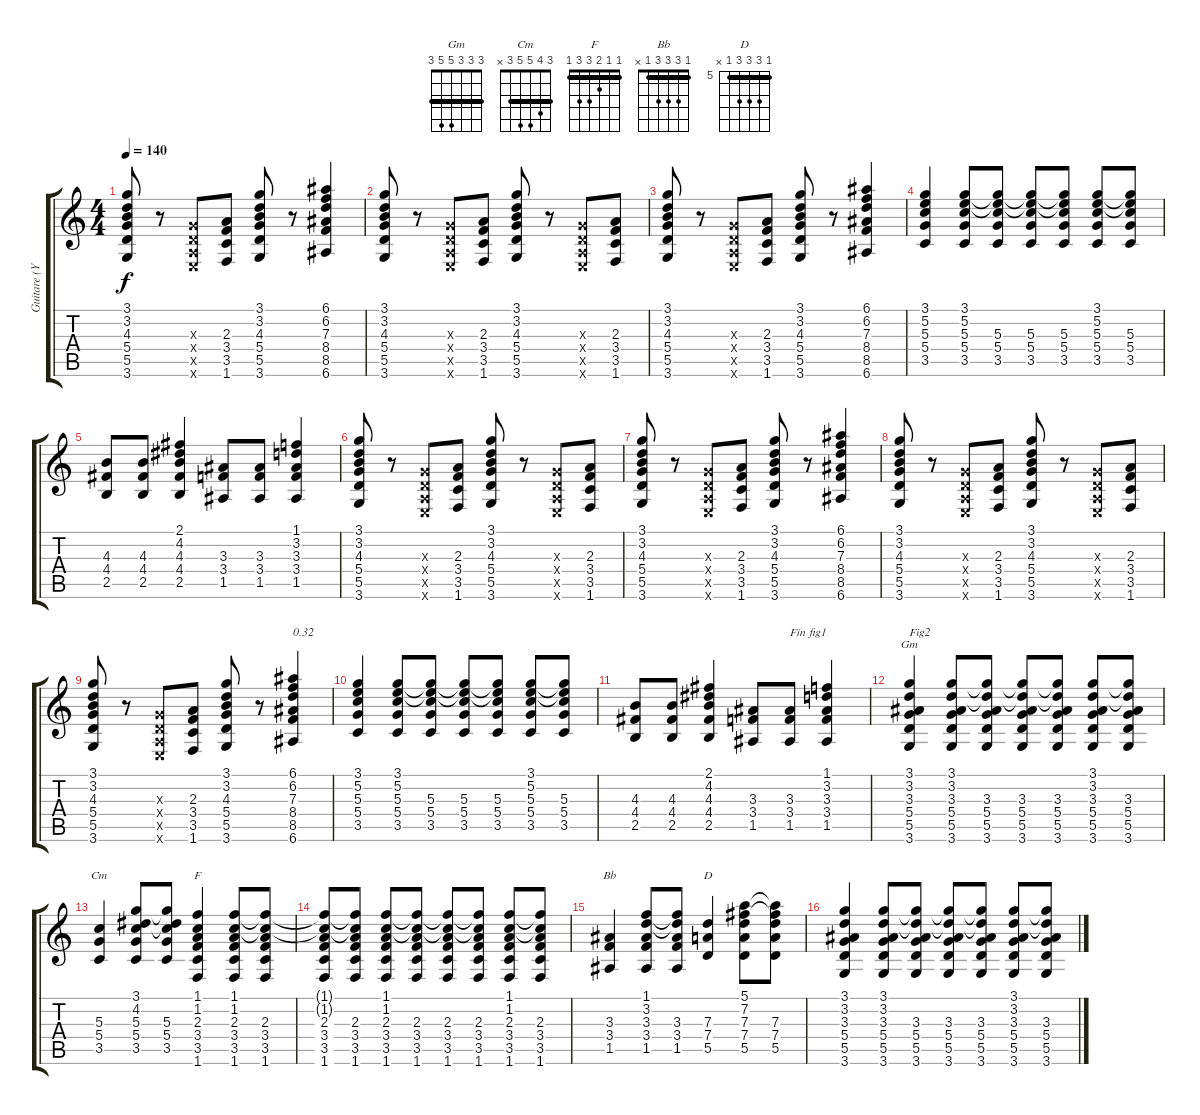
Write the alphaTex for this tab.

\track ("Guitare (YouTube)" "Guitare (Y") {instrument acousticguitarnylon}
\staff {score tabs}
\tuning (E4 B3 G3 D3 A2 E2) {hide}
\chord ("Gm" 3 3 3 5 5 3) {barre 3}
\chord ("Cm" 3 4 5 5 3 x) {barre 3}
\chord ("F" 1 1 2 3 3 1) {barre 1}
\chord ("Bb" 1 3 3 3 1 x) {barre 1}
\chord ("D" 5 7 7 7 5 x) {firstfret 5 barre 5}
\ts (4 4)
\tempo 140
\clef g2
\ks c
(3.1 3.2 4.3 5.4 5.5 3.6).8{dy f} r.8 (0.3{x} 0.4{x} 0.5{x} 0.6{x}).8 (2.3 3.4 3.5 1.6).8 (3.1 3.2 4.3 5.4 5.5 3.6).8 r.8 (6.1 6.2 7.3 8.4 8.5 6.6).4 |
(3.1 3.2 4.3 5.4 5.5 3.6).8 r.8 (0.3{x} 0.4{x} 0.5{x} 0.6{x}).8 (2.3 3.4 3.5 1.6).8 (3.1 3.2 4.3 5.4 5.5 3.6).8 r.8 (0.3{x} 0.4{x} 0.5{x} 0.6{x}).8 (2.3 3.4 3.5 1.6).8 |
(3.1 3.2 4.3 5.4 5.5 3.6).8 r.8 (0.3{x} 0.4{x} 0.5{x} 0.6{x}).8 (2.3 3.4 3.5 1.6).8 (3.1 3.2 4.3 5.4 5.5 3.6).8 r.8 (6.1 6.2 7.3 8.4 8.5 6.6).4 |
(3.1 5.2 5.3 5.4 3.5).4 (3.1 5.2 5.3 5.4 3.5).8 (3.1{t} 5.2{t} 5.3 5.4 3.5).8 (3.1{t} 5.2{t} 5.3 5.4 3.5).8 (3.1{t} 5.2{t} 5.3 5.4 3.5).8 (3.1 5.2 5.3 5.4 3.5).8 (3.1{t} 5.2{t} 5.3 5.4 3.5).8 |
(4.3 4.4 2.5).8 (4.3 4.4 2.5).8 (2.1 4.2 4.3 4.4 2.5).4 (3.3 3.4 1.5).8 (3.3 3.4 1.5).8 (1.1 3.2 3.3 3.4 1.5).4 |
(3.1 3.2 4.3 5.4 5.5 3.6).8 r.8 (0.3{x} 0.4{x} 0.5{x} 0.6{x}).8 (2.3 3.4 3.5 1.6).8 (3.1 3.2 4.3 5.4 5.5 3.6).8 r.8 (0.3{x} 0.4{x} 0.5{x} 0.6{x}).8 (2.3 3.4 3.5 1.6).8 |
(3.1 3.2 4.3 5.4 5.5 3.6).8 r.8 (0.3{x} 0.4{x} 0.5{x} 0.6{x}).8 (2.3 3.4 3.5 1.6).8 (3.1 3.2 4.3 5.4 5.5 3.6).8 r.8 (6.1 6.2 7.3 8.4 8.5 6.6).4 |
(3.1 3.2 4.3 5.4 5.5 3.6).8 r.8 (0.3{x} 0.4{x} 0.5{x} 0.6{x}).8 (2.3 3.4 3.5 1.6).8 (3.1 3.2 4.3 5.4 5.5 3.6).8 r.8 (0.3{x} 0.4{x} 0.5{x} 0.6{x}).8 (2.3 3.4 3.5 1.6).8 |
(3.1 3.2 4.3 5.4 5.5 3.6).8 r.8 (0.3{x} 0.4{x} 0.5{x} 0.6{x}).8 (2.3 3.4 3.5 1.6).8 (3.1 3.2 4.3 5.4 5.5 3.6).8 r.8 (6.1 6.2 7.3 8.4 8.5 6.6).4{txt "0.32"} |
(3.1 5.2 5.3 5.4 3.5).4 (3.1 5.2 5.3 5.4 3.5).8 (3.1{t} 5.2{t} 5.3 5.4 3.5).8 (3.1{t} 5.2{t} 5.3 5.4 3.5).8 (3.1{t} 5.2{t} 5.3 5.4 3.5).8 (3.1 5.2 5.3 5.4 3.5).8 (3.1{t} 5.2{t} 5.3 5.4 3.5).8 |
(4.3 4.4 2.5).8 (4.3 4.4 2.5).8 (2.1 4.2 4.3 4.4 2.5).4 (3.3 3.4 1.5).8 (3.3 3.4 1.5).8{txt "Fin fig1"} (1.1 3.2 3.3 3.4 1.5).4 |
(3.1 3.2 3.3 5.4 5.5 3.6).4{ch "Gm" txt "Fig2"} (3.1 3.2 3.3 5.4 5.5 3.6).8 (3.1{t} 3.2{t} 3.3 5.4 5.5 3.6).8 (3.1{t} 3.2{t} 3.3 5.4 5.5 3.6).8 (3.1{t} 3.2{t} 3.3 5.4 5.5 3.6).8 (3.1 3.2 3.3 5.4 5.5 3.6).8 (3.1{t} 3.2{t} 3.3 5.4 5.5 3.6).8 |
(5.3 5.4 3.5).4{ch "Cm"} (3.1 4.2 5.3 5.4 3.5).8 (3.1{t} 4.2{t} 5.3 5.4 3.5).8 (1.1 1.2 2.3 3.4 3.5 1.6).4{ch "F"} (1.1 1.2 2.3 3.4 3.5 1.6).8 (1.1{t} 1.2{t} 2.3 3.4 3.5 1.6).8 |
(1.1{t} 1.2{t} 2.3 3.4 3.5 1.6).8 (1.1{t} 1.2{t} 2.3 3.4 3.5 1.6).8 (1.1 1.2 2.3 3.4 3.5 1.6).8 (1.1{t} 1.2{t} 2.3 3.4 3.5 1.6).8 (1.1{t} 1.2{t} 2.3 3.4 3.5 1.6).8 (1.1{t} 1.2{t} 2.3 3.4 3.5 1.6).8 (1.1 1.2 2.3 3.4 3.5 1.6).8 (1.1{t} 1.2{t} 2.3 3.4 3.5 1.6).8 |
(3.3 3.4 1.5).4{ch "Bb"} (1.1 3.2 3.3 3.4 1.5).8 (1.1{t} 3.2{t} 3.3 3.4 1.5).8 (7.3 7.4 5.5).4{ch "D"} (5.1 7.2 7.3 7.4 5.5).8 (5.1{t} 7.2{t} 7.3 7.4 5.5).8 |
(3.1 3.2 3.3 5.4 5.5 3.6).4 (3.1 3.2 3.3 5.4 5.5 3.6).8 (3.1{t} 3.2{t} 3.3 5.4 5.5 3.6).8 (3.1{t} 3.2{t} 3.3 5.4 5.5 3.6).8 (3.1{t} 3.2{t} 3.3 5.4 5.5 3.6).8 (3.1 3.2 3.3 5.4 5.5 3.6).8 (3.1{t} 3.2{t} 3.3 5.4 5.5 3.6).8
